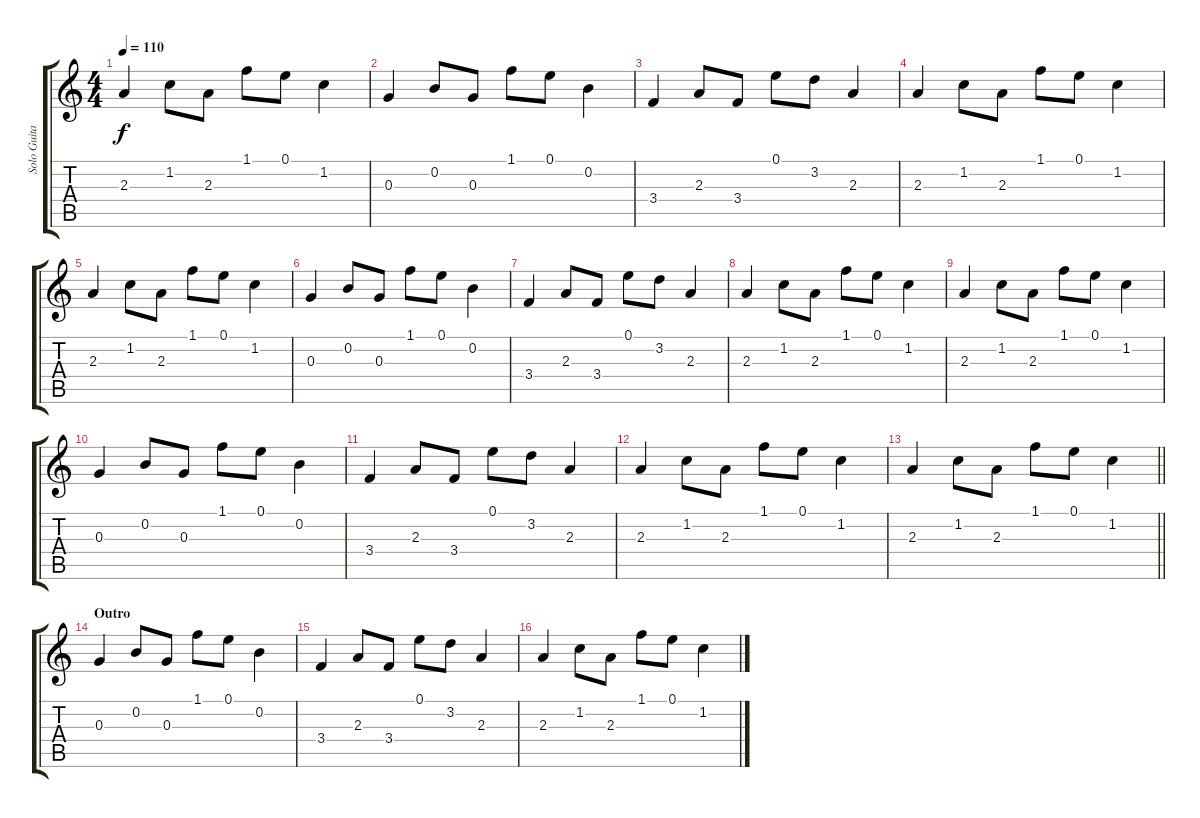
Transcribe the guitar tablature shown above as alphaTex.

\track ("Solo Guitar" "Solo Guita") {instrument electricguitarclean}
\staff {score tabs}
\tuning (E4 B3 G3 D3 A2 E2) {hide}
\ts (4 4)
\tempo 110
\clef g2
\ks c
2.3.4{dy f} 1.2.8 2.3.8 1.1.8 0.1.8 1.2.4 |
0.3.4 0.2.8 0.3.8 1.1.8 0.1.8 0.2.4 |
3.4.4 2.3.8 3.4.8 0.1.8 3.2.8 2.3.4 |
2.3.4 1.2.8 2.3.8 1.1.8 0.1.8 1.2.4 |
2.3.4 1.2.8 2.3.8 1.1.8 0.1.8 1.2.4 |
0.3.4 0.2.8 0.3.8 1.1.8 0.1.8 0.2.4 |
3.4.4 2.3.8 3.4.8 0.1.8 3.2.8 2.3.4 |
2.3.4 1.2.8 2.3.8 1.1.8 0.1.8 1.2.4 |
2.3.4 1.2.8 2.3.8 1.1.8 0.1.8 1.2.4 |
0.3.4 0.2.8 0.3.8 1.1.8 0.1.8 0.2.4 |
3.4.4 2.3.8 3.4.8 0.1.8 3.2.8 2.3.4 |
2.3.4 1.2.8 2.3.8 1.1.8 0.1.8 1.2.4 |
\barLineRight lightlight
2.3.4 1.2.8 2.3.8 1.1.8 0.1.8 1.2.4 |
\section ("" "Outro")
0.3.4 0.2.8 0.3.8 1.1.8 0.1.8 0.2.4 |
3.4.4 2.3.8 3.4.8 0.1.8 3.2.8 2.3.4 |
2.3.4 1.2.8 2.3.8 1.1.8 0.1.8 1.2.4
